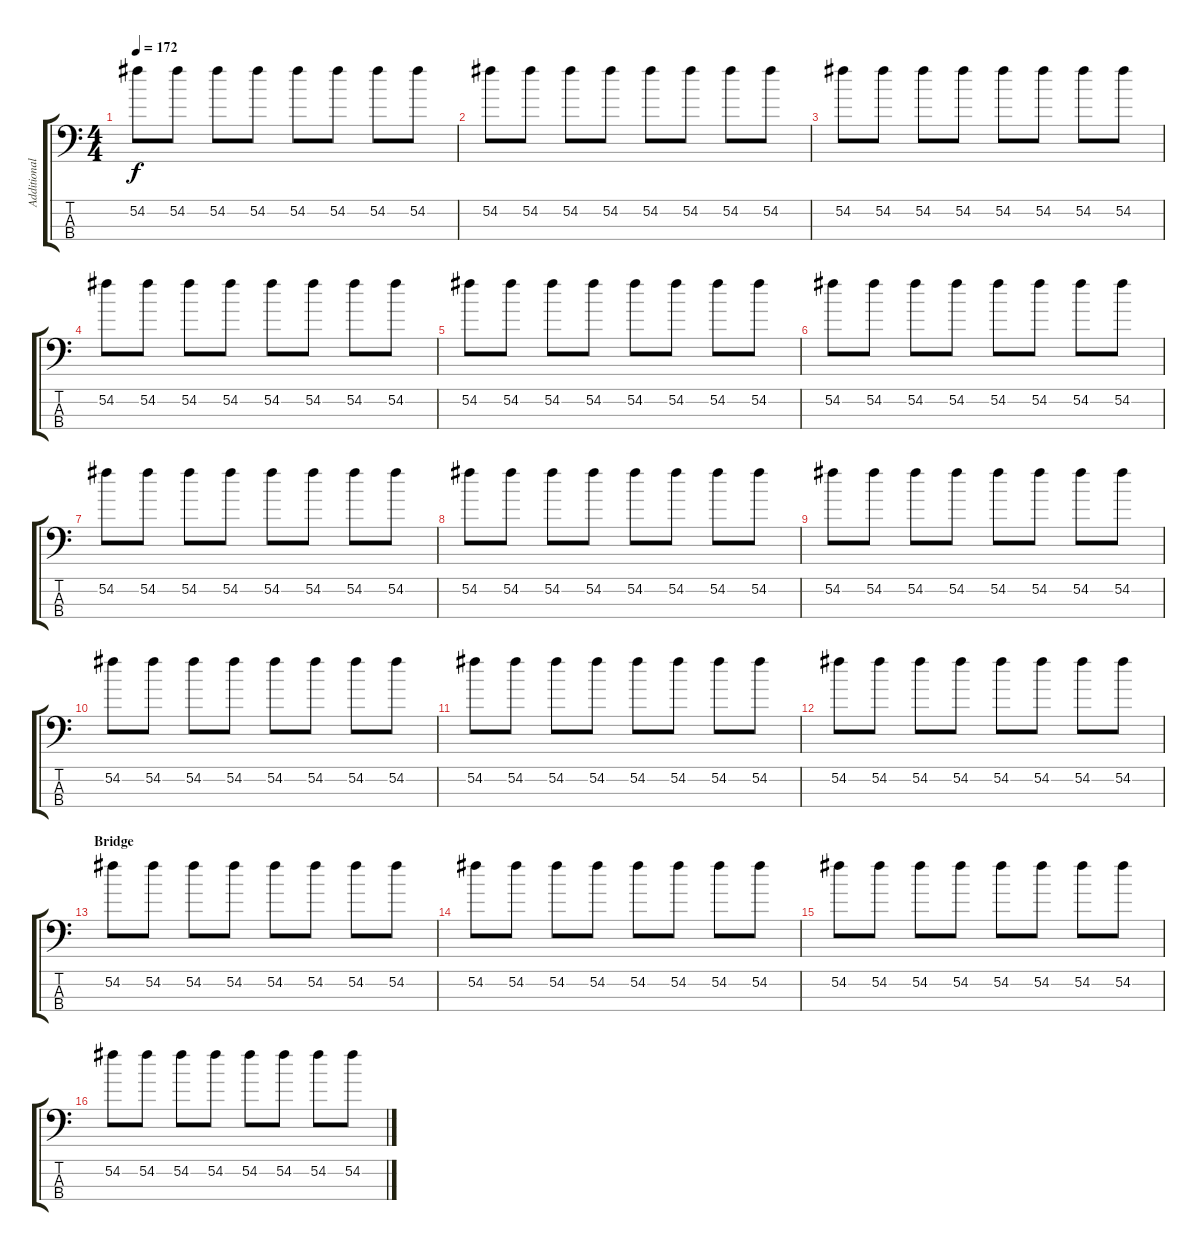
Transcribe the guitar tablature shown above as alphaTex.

\track ("Additional Percussion" "Additional") {instrument acousticgrandpiano}
\staff {score tabs}
\tuning (C-1 C-1 C-1 C-1) {hide}
\ts (4 4)
\tempo 172
\clef f4
\ks c
54.2.8{dy f} 54.2.8 54.2.8 54.2.8 54.2.8 54.2.8 54.2.8 54.2.8 |
54.2.8 54.2.8 54.2.8 54.2.8 54.2.8 54.2.8 54.2.8 54.2.8 |
54.2.8 54.2.8 54.2.8 54.2.8 54.2.8 54.2.8 54.2.8 54.2.8 |
54.2.8 54.2.8 54.2.8 54.2.8 54.2.8 54.2.8 54.2.8 54.2.8 |
54.2.8 54.2.8 54.2.8 54.2.8 54.2.8 54.2.8 54.2.8 54.2.8 |
54.2.8 54.2.8 54.2.8 54.2.8 54.2.8 54.2.8 54.2.8 54.2.8 |
54.2.8 54.2.8 54.2.8 54.2.8 54.2.8 54.2.8 54.2.8 54.2.8 |
54.2.8 54.2.8 54.2.8 54.2.8 54.2.8 54.2.8 54.2.8 54.2.8 |
54.2.8 54.2.8 54.2.8 54.2.8 54.2.8 54.2.8 54.2.8 54.2.8 |
54.2.8 54.2.8 54.2.8 54.2.8 54.2.8 54.2.8 54.2.8 54.2.8 |
54.2.8 54.2.8 54.2.8 54.2.8 54.2.8 54.2.8 54.2.8 54.2.8 |
54.2.8 54.2.8 54.2.8 54.2.8 54.2.8 54.2.8 54.2.8 54.2.8 |
\section ("" "Bridge")
54.2.8 54.2.8 54.2.8 54.2.8 54.2.8 54.2.8 54.2.8 54.2.8 |
54.2.8 54.2.8 54.2.8 54.2.8 54.2.8 54.2.8 54.2.8 54.2.8 |
54.2.8 54.2.8 54.2.8 54.2.8 54.2.8 54.2.8 54.2.8 54.2.8 |
54.2.8 54.2.8 54.2.8 54.2.8 54.2.8 54.2.8 54.2.8 54.2.8
